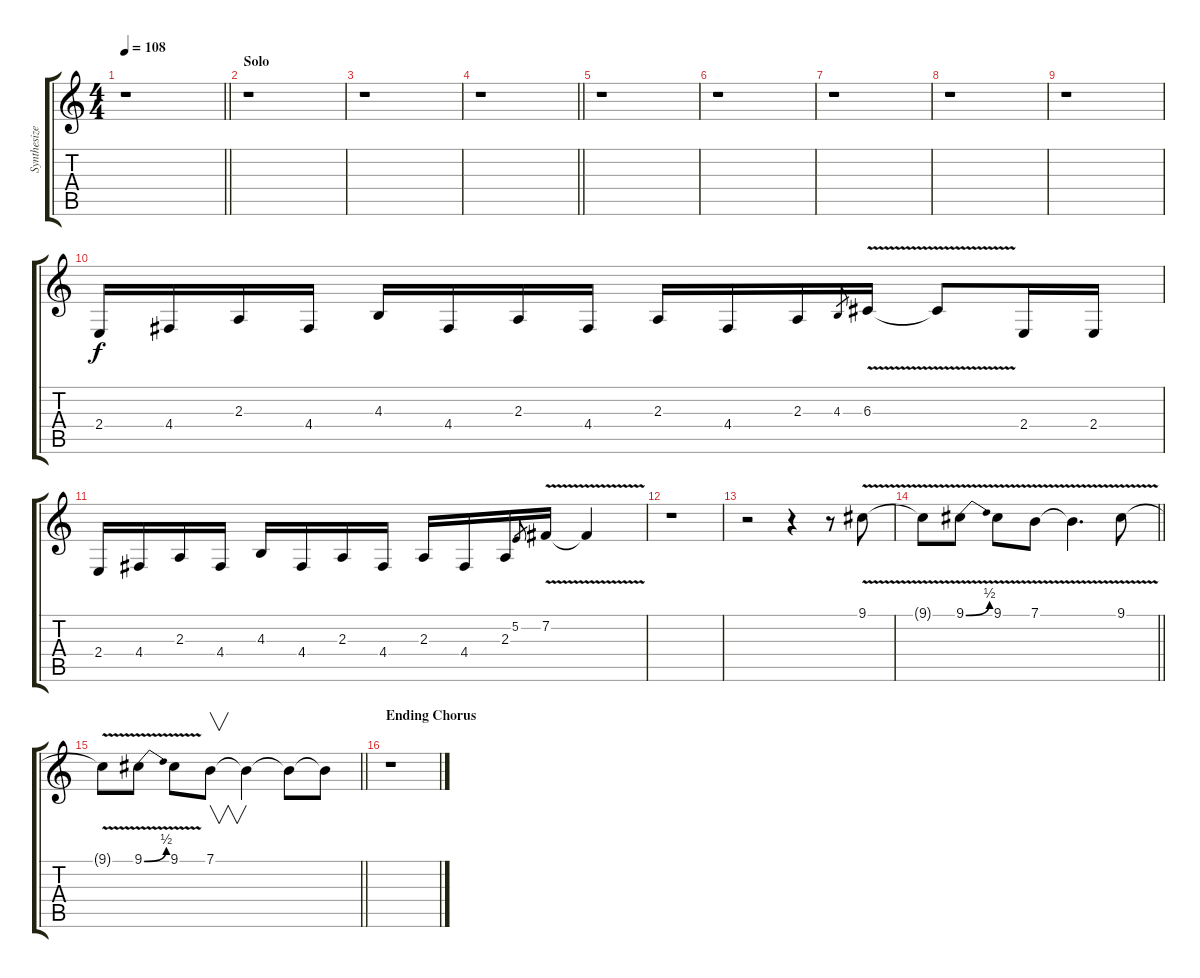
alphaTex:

\track ("Synthesizer" "Synthesize") {instrument synthbrass2}
\staff {score tabs}
\tuning (E4 B3 G3 D3 A2 E2) {hide}
\ts (4 4)
\tempo 108
\clef g2
\barLineRight lightlight
\ks c
r.1{dy f} |
\section ("" "Solo")
r.1 |
r.1 |
\barLineRight lightlight
r.1 |
r.1 |
r.1 |
r.1 |
r.1 |
r.1 |
2.4.16 4.4.16 2.3.16 4.4.16 4.3.16 4.4.16 2.3.16 4.4.16 2.3.16 4.4.16 2.3.16 4.3.8{gr} 6.3{v}.16 6.3{t}.8 2.4.16 2.4.16 |
2.4.16 4.4.16 2.3.16 4.4.16 4.3.16 4.4.16 2.3.16 4.4.16 2.3.16 4.4.16 2.3.16 5.2.8{gr} 7.2{v}.16 7.2{t}.4 |
r.1 |
r.2 r.4 r.8 9.1{v}.8 |
\barLineRight lightlight
9.1{t}.8 9.1{be (bend 0 0 60 2) v}.8 9.1{v}.8 7.1{v}.8 7.1{t}.4{d} 9.1{v}.8 |
\barLineRight lightlight
9.1{t}.8 9.1{be (bend 0 0 60 2) v}.8 9.1{v}.8 7.1.8{v} 7.1{t}.4 7.1{t}.8 7.1{t}.8 |
\section ("" "Ending Chorus")
r.1
